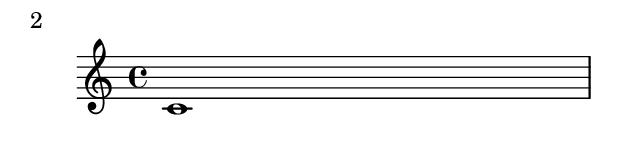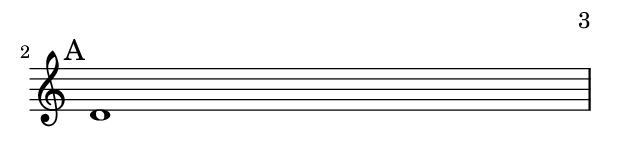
%% Do not edit this file; it is automatically
%% generated from LSR http://lsr.dsi.unimi.it
%% This file is in the public domain.
\version "2.13.20"

\header {
  lsrtags = "paper-and-layout"

  texidoc = "
A table of contents is included using @code{\\markuplines
\\table-of-contents}.  The TOC items are added with the
@code{\\tocItem} command.

"
  doctitle = "Table of contents"
} % begin verbatim

#(set-default-paper-size "a6")

\book {
  \markuplines \table-of-contents
  \pageBreak
  \tocItem \markup { The first score }
  \score {
    {
      c'1 \pageBreak
      \mark "A" \tocItem \markup { Mark A }
      d'1
    }
  }
  \pageBreak
  \tocItem \markup { The second score }
  \score {
    { e'1 }
    \header { piece = "Second score" }
  }
}
